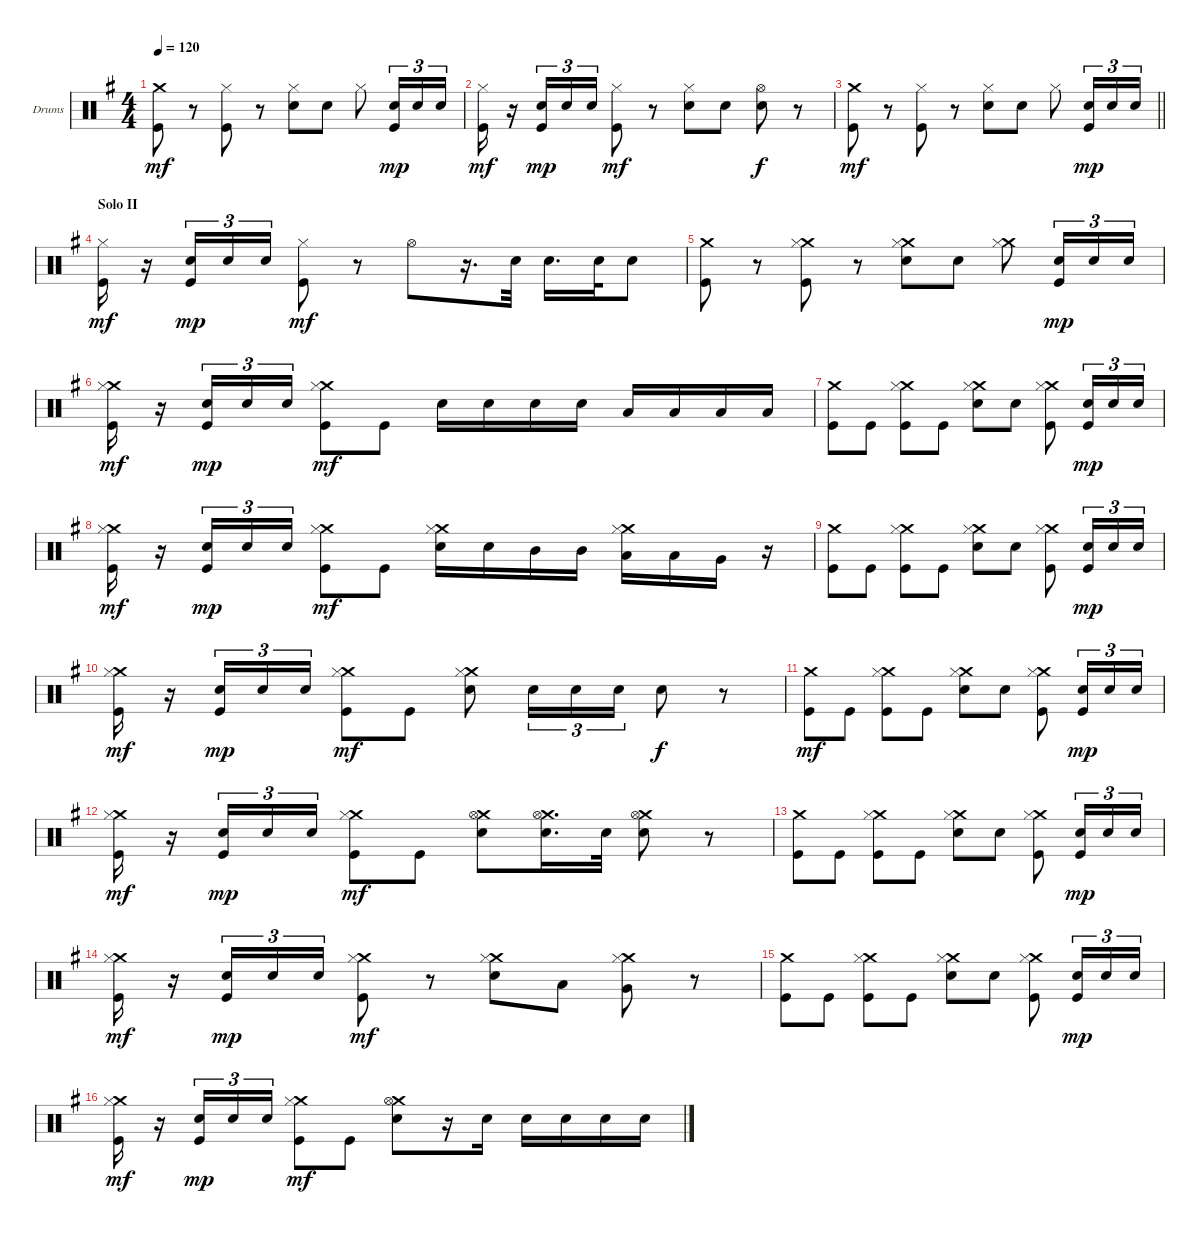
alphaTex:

\bracketExtendMode groupsimilarinstruments
\firstSystemTrackNameOrientation horizontal
\otherSystemsTrackNameOrientation horizontal
\track ("Drumkit" "Drums") {instrument percussion}
\staff {score}
\articulation defaults
\ts (4 4)
\tempo 120
\clef neutral
\ks g
("Crash medium (hit)" "Kick (hit)").8{dy mf} r.8 ("Hi-Hat (closed)" "Kick (hit)").8 r.8 ("Hi-Hat (closed)" "Snare (hit) 2").8 "Snare (hit) 2".8 "Hi-Hat (closed)".8 ("Snare (hit) 2" "Kick (hit)").16{tu (3 2) dy mp} "Snare (hit) 2".16{tu (3 2)} "Snare (hit) 2".16{tu (3 2)} |
("Hi-Hat (closed)" "Kick (hit)").16{dy mf} r.16 ("Snare (hit) 2" "Kick (hit)").16{tu (3 2) dy mp} "Snare (hit) 2".16{tu (3 2)} "Snare (hit) 2".16{tu (3 2)} ("Hi-Hat (closed)" "Kick (hit)").8{dy mf} r.8 ("Hi-Hat (closed)" "Snare (hit) 2").8 "Snare (hit) 2".8 ("Hi-Hat (open)" "Snare (hit) 2").8{dy f} r.8 |
\barLineRight lightlight
("Crash medium (hit)" "Kick (hit)").8{dy mf} r.8 ("Hi-Hat (closed)" "Kick (hit)").8 r.8 ("Hi-Hat (closed)" "Snare (hit) 2").8 "Snare (hit) 2".8 "Hi-Hat (closed)".8 ("Snare (hit) 2" "Kick (hit)").16{tu (3 2) dy mp} "Snare (hit) 2".16{tu (3 2)} "Snare (hit) 2".16{tu (3 2)} |
\section ("" "Solo II")
("Hi-Hat (closed)" "Kick (hit)").16{dy mf} r.16 ("Snare (hit) 2" "Kick (hit)").16{tu (3 2) dy mp} "Snare (hit) 2".16{tu (3 2)} "Snare (hit) 2".16{tu (3 2)} ("Hi-Hat (closed)" "Kick (hit)").8{dy mf} r.8 "Hi-Hat (open)".8 r.16{d} "Snare (hit) 2".32 "Snare (hit) 2".16{d} "Snare (hit) 2".32 "Snare (hit) 2".8 |
("Crash medium (hit)" "Kick (hit)").8 r.8 ("Crash medium (hit)" "Hi-Hat (closed)" "Kick (hit)").8 r.8 ("Crash medium (hit)" "Hi-Hat (closed)" "Snare (hit) 2").8 "Snare (hit) 2".8 ("Crash medium (hit)" "Hi-Hat (closed)").8 ("Snare (hit) 2" "Kick (hit)").16{tu (3 2) dy mp} "Snare (hit) 2".16{tu (3 2)} "Snare (hit) 2".16{tu (3 2)} |
("Crash medium (hit)" "Hi-Hat (closed)" "Kick (hit)").16{dy mf} r.16 ("Snare (hit) 2" "Kick (hit)").16{tu (3 2) dy mp} "Snare (hit) 2".16{tu (3 2)} "Snare (hit) 2".16{tu (3 2)} ("Crash medium (hit)" "Hi-Hat (closed)" "Kick (hit)").8{dy mf} "Kick (hit)".8 "Snare (hit) 2".16 "Snare (hit) 2".16 "Snare (hit) 2".16 "Snare (hit) 2".16 "Low Tom (hit)".16 "Low Tom (hit)".16 "Low Tom (hit)".16 "Low Tom (hit)".16 |
("Crash medium (hit)" "Kick (hit)").8 "Kick (hit)".8 ("Crash medium (hit)" "Hi-Hat (closed)" "Kick (hit)").8 "Kick (hit)".8 ("Crash medium (hit)" "Hi-Hat (closed)" "Snare (hit) 2").8 "Snare (hit) 2".8 ("Crash medium (hit)" "Hi-Hat (closed)" "Kick (hit)").8 ("Snare (hit) 2" "Kick (hit)").16{tu (3 2) dy mp} "Snare (hit) 2".16{tu (3 2)} "Snare (hit) 2".16{tu (3 2)} |
("Crash medium (hit)" "Hi-Hat (closed)" "Kick (hit)").16{dy mf} r.16 ("Snare (hit) 2" "Kick (hit)").16{tu (3 2) dy mp} "Snare (hit) 2".16{tu (3 2)} "Snare (hit) 2".16{tu (3 2)} ("Crash medium (hit)" "Hi-Hat (closed)" "Kick (hit)").8{dy mf} "Kick (hit)".8 ("Crash medium (hit)" "Hi-Hat (closed)" "Snare (hit) 2").16 "Snare (hit) 2".16 "Mid Tom (hit)".16 "Mid Tom (hit)".16 ("Crash medium (hit)" "Hi-Hat (closed)" "Low Tom (hit)").16 "Low Tom (hit)".16 "Very Low Tom (hit)".16 r.16 |
("Crash medium (hit)" "Kick (hit)").8 "Kick (hit)".8 ("Crash medium (hit)" "Hi-Hat (closed)" "Kick (hit)").8 "Kick (hit)".8 ("Crash medium (hit)" "Hi-Hat (closed)" "Snare (hit) 2").8 "Snare (hit) 2".8 ("Crash medium (hit)" "Hi-Hat (closed)" "Kick (hit)").8 ("Snare (hit) 2" "Kick (hit)").16{tu (3 2) dy mp} "Snare (hit) 2".16{tu (3 2)} "Snare (hit) 2".16{tu (3 2)} |
("Crash medium (hit)" "Hi-Hat (closed)" "Kick (hit)").16{dy mf} r.16 ("Snare (hit) 2" "Kick (hit)").16{tu (3 2) dy mp} "Snare (hit) 2".16{tu (3 2)} "Snare (hit) 2".16{tu (3 2)} ("Crash medium (hit)" "Hi-Hat (closed)" "Kick (hit)").8{dy mf} "Kick (hit)".8 ("Crash medium (hit)" "Hi-Hat (closed)" "Snare (hit) 2").8 "Snare (hit) 2".16{tu (3 2)} "Snare (hit) 2".16{tu (3 2)} "Snare (hit) 2".16{tu (3 2)} "Snare (hit) 2".8{dy f} r.8 |
("Crash medium (hit)" "Kick (hit)").8{dy mf} "Kick (hit)".8 ("Crash medium (hit)" "Hi-Hat (closed)" "Kick (hit)").8 "Kick (hit)".8 ("Crash medium (hit)" "Hi-Hat (closed)" "Snare (hit) 2").8 "Snare (hit) 2".8 ("Crash medium (hit)" "Hi-Hat (closed)" "Kick (hit)").8 ("Snare (hit) 2" "Kick (hit)").16{tu (3 2) dy mp} "Snare (hit) 2".16{tu (3 2)} "Snare (hit) 2".16{tu (3 2)} |
("Crash medium (hit)" "Hi-Hat (closed)" "Kick (hit)").16{dy mf} r.16 ("Snare (hit) 2" "Kick (hit)").16{tu (3 2) dy mp} "Snare (hit) 2".16{tu (3 2)} "Snare (hit) 2".16{tu (3 2)} ("Crash medium (hit)" "Hi-Hat (closed)" "Kick (hit)").8{dy mf} "Kick (hit)".8 ("Crash medium (hit)" "Hi-Hat (open)" "Snare (hit) 2").8 ("Crash medium (hit)" "Hi-Hat (open)" "Snare (hit) 2").16{d} "Snare (hit) 2".32 ("Crash medium (hit)" "Hi-Hat (open)" "Snare (hit) 2").8 r.8 |
("Crash medium (hit)" "Kick (hit)").8 "Kick (hit)".8 ("Crash medium (hit)" "Hi-Hat (closed)" "Kick (hit)").8 "Kick (hit)".8 ("Crash medium (hit)" "Hi-Hat (closed)" "Snare (hit) 2").8 "Snare (hit) 2".8 ("Crash medium (hit)" "Hi-Hat (closed)" "Kick (hit)").8 ("Snare (hit) 2" "Kick (hit)").16{tu (3 2) dy mp} "Snare (hit) 2".16{tu (3 2)} "Snare (hit) 2".16{tu (3 2)} |
("Crash medium (hit)" "Hi-Hat (closed)" "Kick (hit)").16{dy mf} r.16 ("Snare (hit) 2" "Kick (hit)").16{tu (3 2) dy mp} "Snare (hit) 2".16{tu (3 2)} "Snare (hit) 2".16{tu (3 2)} ("Crash medium (hit)" "Hi-Hat (closed)" "Kick (hit)").8{dy mf} r.8 ("Crash medium (hit)" "Hi-Hat (closed)" "Snare (hit) 2").8 "Low Tom (hit)".8 ("Crash medium (hit)" "Hi-Hat (closed)" "Very Low Tom (hit)").8 r.8 |
("Crash medium (hit)" "Kick (hit)").8 "Kick (hit)".8 ("Crash medium (hit)" "Hi-Hat (closed)" "Kick (hit)").8 "Kick (hit)".8 ("Crash medium (hit)" "Hi-Hat (closed)" "Snare (hit) 2").8 "Snare (hit) 2".8 ("Crash medium (hit)" "Hi-Hat (closed)" "Kick (hit)").8 ("Snare (hit) 2" "Kick (hit)").16{tu (3 2) dy mp} "Snare (hit) 2".16{tu (3 2)} "Snare (hit) 2".16{tu (3 2)} |
("Crash medium (hit)" "Hi-Hat (closed)" "Kick (hit)").16{dy mf} r.16 ("Snare (hit) 2" "Kick (hit)").16{tu (3 2) dy mp} "Snare (hit) 2".16{tu (3 2)} "Snare (hit) 2".16{tu (3 2)} ("Crash medium (hit)" "Hi-Hat (closed)" "Kick (hit)").8{dy mf} "Kick (hit)".8 ("Crash medium (hit)" "Hi-Hat (open)" "Snare (hit) 2").8 r.16 "Snare (hit) 2".16 "Snare (hit) 2".16 "Snare (hit) 2".16 "Snare (hit) 2".16 "Snare (hit) 2".16
